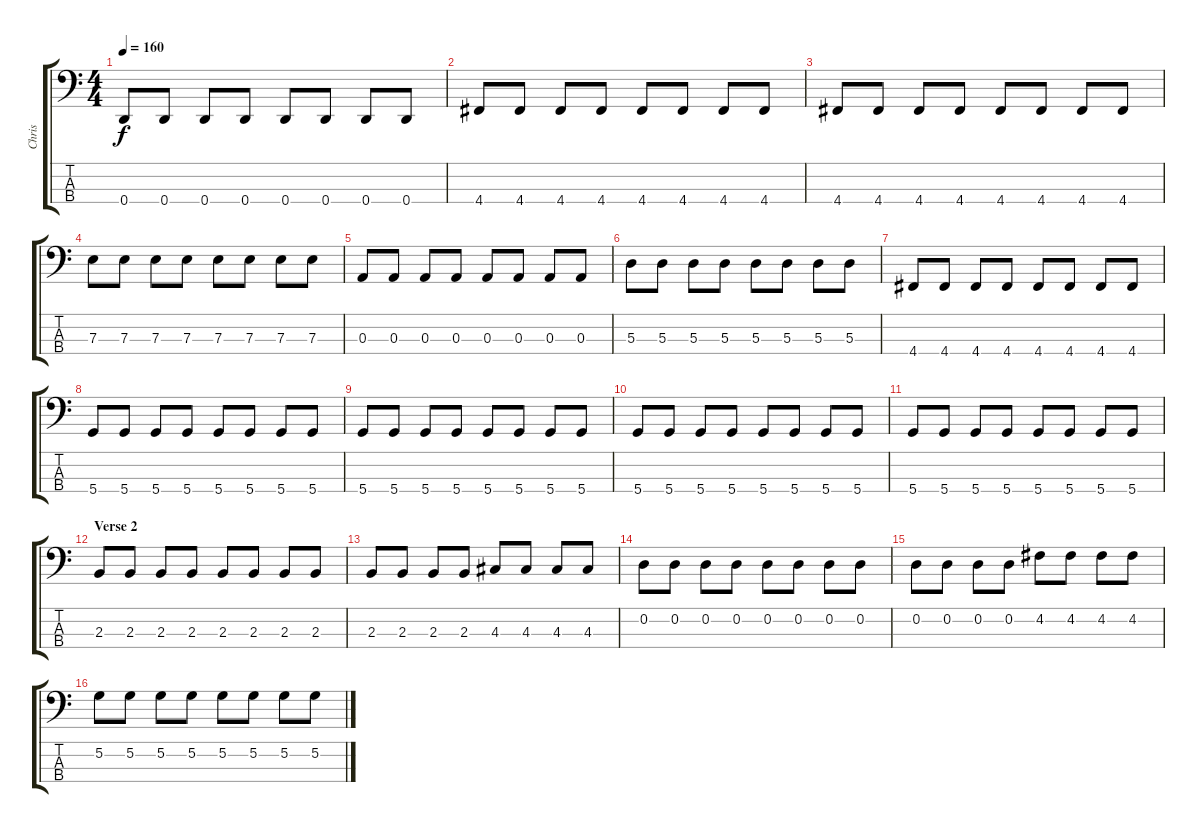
\track ("Chris" "Chris") {instrument electricbassfinger}
\staff {score tabs}
\tuning (G2 D2 A1 D1) {hide}
\ts (4 4)
\tempo 160
\clef f4
\ks c
0.4.8{dy f} 0.4.8 0.4.8 0.4.8 0.4.8 0.4.8 0.4.8 0.4.8 |
4.4.8 4.4.8 4.4.8 4.4.8 4.4.8 4.4.8 4.4.8 4.4.8 |
4.4.8 4.4.8 4.4.8 4.4.8 4.4.8 4.4.8 4.4.8 4.4.8 |
7.3.8 7.3.8 7.3.8 7.3.8 7.3.8 7.3.8 7.3.8 7.3.8 |
0.3.8 0.3.8 0.3.8 0.3.8 0.3.8 0.3.8 0.3.8 0.3.8 |
5.3.8 5.3.8 5.3.8 5.3.8 5.3.8 5.3.8 5.3.8 5.3.8 |
4.4.8 4.4.8 4.4.8 4.4.8 4.4.8 4.4.8 4.4.8 4.4.8 |
5.4.8 5.4.8 5.4.8 5.4.8 5.4.8 5.4.8 5.4.8 5.4.8 |
5.4.8 5.4.8 5.4.8 5.4.8 5.4.8 5.4.8 5.4.8 5.4.8 |
5.4.8 5.4.8 5.4.8 5.4.8 5.4.8 5.4.8 5.4.8 5.4.8 |
5.4.8 5.4.8 5.4.8 5.4.8 5.4.8 5.4.8 5.4.8 5.4.8 |
\section ("" "Verse 2")
2.3.8 2.3.8 2.3.8 2.3.8 2.3.8 2.3.8 2.3.8 2.3.8 |
2.3.8 2.3.8 2.3.8 2.3.8 4.3.8 4.3.8 4.3.8 4.3.8 |
0.2.8 0.2.8 0.2.8 0.2.8 0.2.8 0.2.8 0.2.8 0.2.8 |
0.2.8 0.2.8 0.2.8 0.2.8 4.2.8 4.2.8 4.2.8 4.2.8 |
5.2.8 5.2.8 5.2.8 5.2.8 5.2.8 5.2.8 5.2.8 5.2.8
